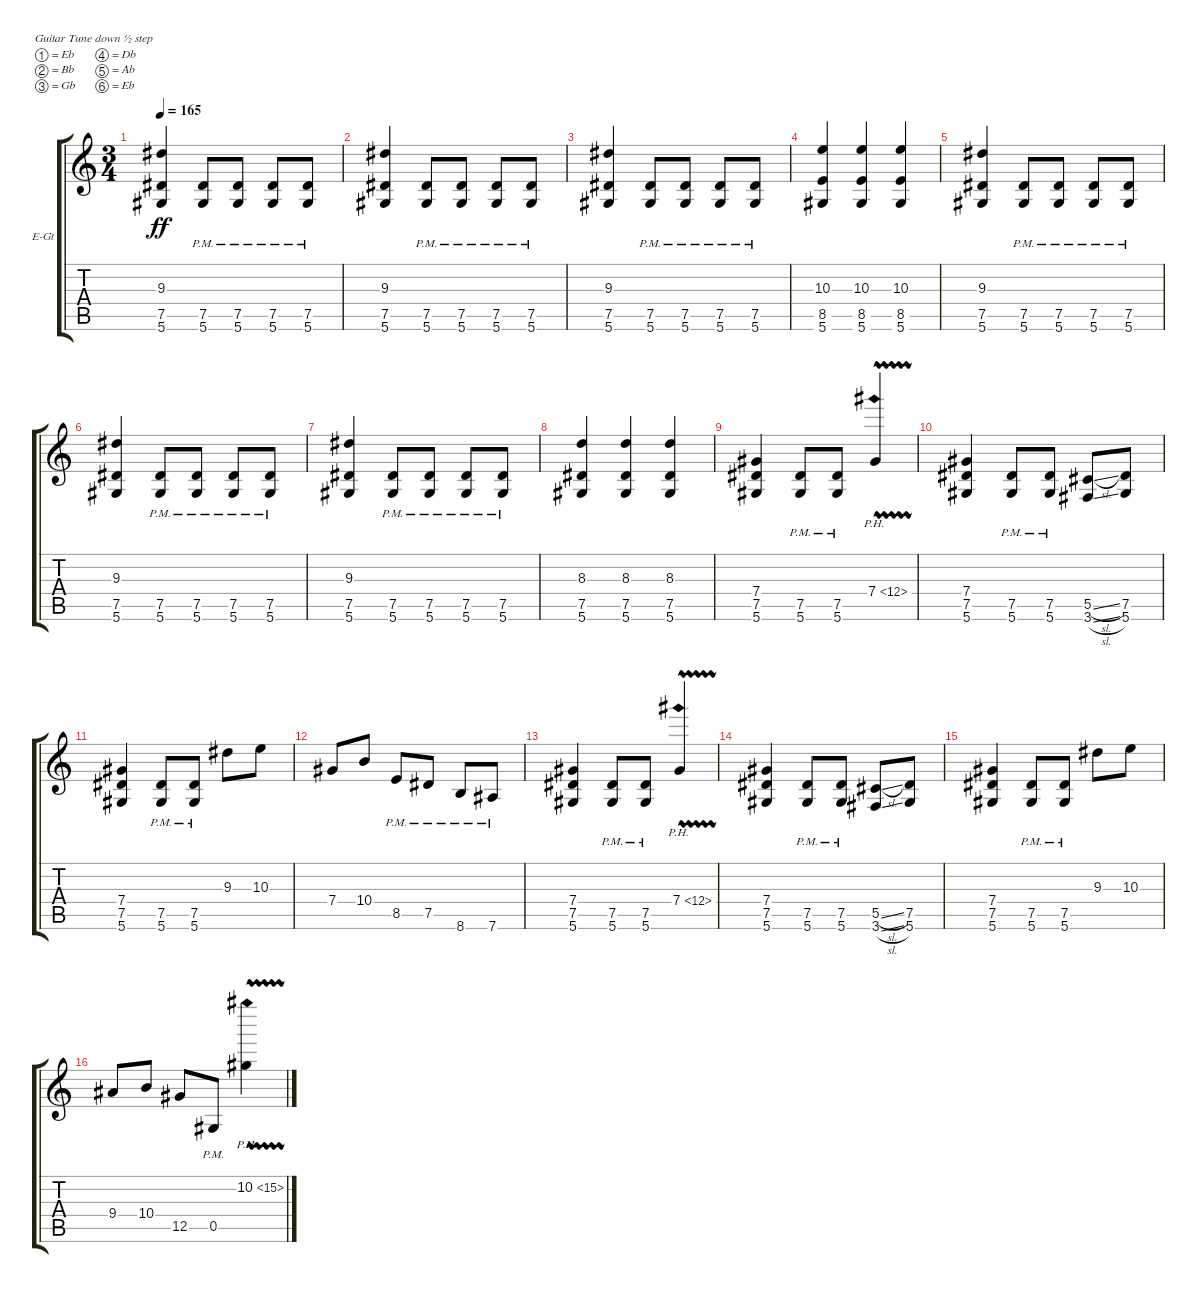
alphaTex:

\bracketExtendMode groupsimilarinstruments
\firstSystemTrackNameOrientation horizontal
\otherSystemsTrackNameOrientation horizontal
\track ("Electric Guitar 2" "E-Gt") {instrument distortionguitar}
\staff {score tabs}
\tuning (Eb4 Bb3 Gb3 Db3 Ab2 Eb2)
\ts (3 4)
\tempo 165
\clef g2
\ks c
(5.6 7.5 9.3).4{dy ff instrument distortionguitar} (5.6{pm} 7.5{pm}).8 (5.6{pm} 7.5{pm}).8 (5.6{pm} 7.5{pm}).8 (5.6{pm} 7.5{pm}).8 |
(5.6 7.5 9.3).4 (5.6{pm} 7.5{pm}).8 (5.6{pm} 7.5{pm}).8 (5.6{pm} 7.5{pm}).8 (5.6{pm} 7.5{pm}).8 |
(5.6 7.5 9.3).4 (5.6{pm} 7.5{pm}).8 (5.6{pm} 7.5{pm}).8 (5.6{pm} 7.5{pm}).8 (5.6{pm} 7.5{pm}).8 |
(5.6 8.5 10.3).4 (5.6 8.5 10.3).4 (5.6 8.5 10.3).4 |
(5.6 7.5 9.3).4 (5.6{pm} 7.5{pm}).8 (5.6{pm} 7.5{pm}).8 (5.6{pm} 7.5{pm}).8 (5.6{pm} 7.5{pm}).8 |
(5.6 7.5 9.3).4 (5.6{pm} 7.5{pm}).8 (5.6{pm} 7.5{pm}).8 (5.6{pm} 7.5{pm}).8 (5.6{pm} 7.5{pm}).8 |
(5.6 7.5 9.3).4 (5.6{pm} 7.5{pm}).8 (5.6{pm} 7.5{pm}).8 (5.6{pm} 7.5{pm}).8 (5.6{pm} 7.5{pm}).8 |
(5.6 7.5 8.3).4 (5.6 7.5 8.3).4 (5.6 7.5 8.3).4 |
(5.6 7.5 7.4).4 (5.6{pm} 7.5{pm}).8 (5.6{pm} 7.5{pm}).8 7.4{ph 5 vw}.4 |
(5.6 7.5 7.4).4 (5.6{pm} 7.5{pm}).8 (5.6{pm} 7.5{pm}).8 (3.6{sl} 5.5{sl}).8 (5.6 7.5).8 |
(5.6 7.5 7.4).4 (5.6{pm} 7.5{pm}).8 (5.6{pm} 7.5{pm}).8 9.3.8 10.3.8 |
7.4.8 10.4.8 8.5{pm}.8 7.5{pm}.8 8.6{pm}.8 7.6{pm}.8 |
(5.6 7.5 7.4).4 (5.6{pm} 7.5{pm}).8 (5.6{pm} 7.5{pm}).8 7.4{ph 5 vw}.4 |
(5.6 7.5 7.4).4 (5.6{pm} 7.5{pm}).8 (5.6{pm} 7.5{pm}).8 (3.6{sl} 5.5{sl}).8 (5.6 7.5).8 |
(5.6 7.5 7.4).4 (5.6{pm} 7.5{pm}).8 (5.6{pm} 7.5{pm}).8 9.3.8 10.3.8 |
9.4.8 10.4.8 12.5.8 0.5{pm}.8 10.2{ph 5 vw}.4
